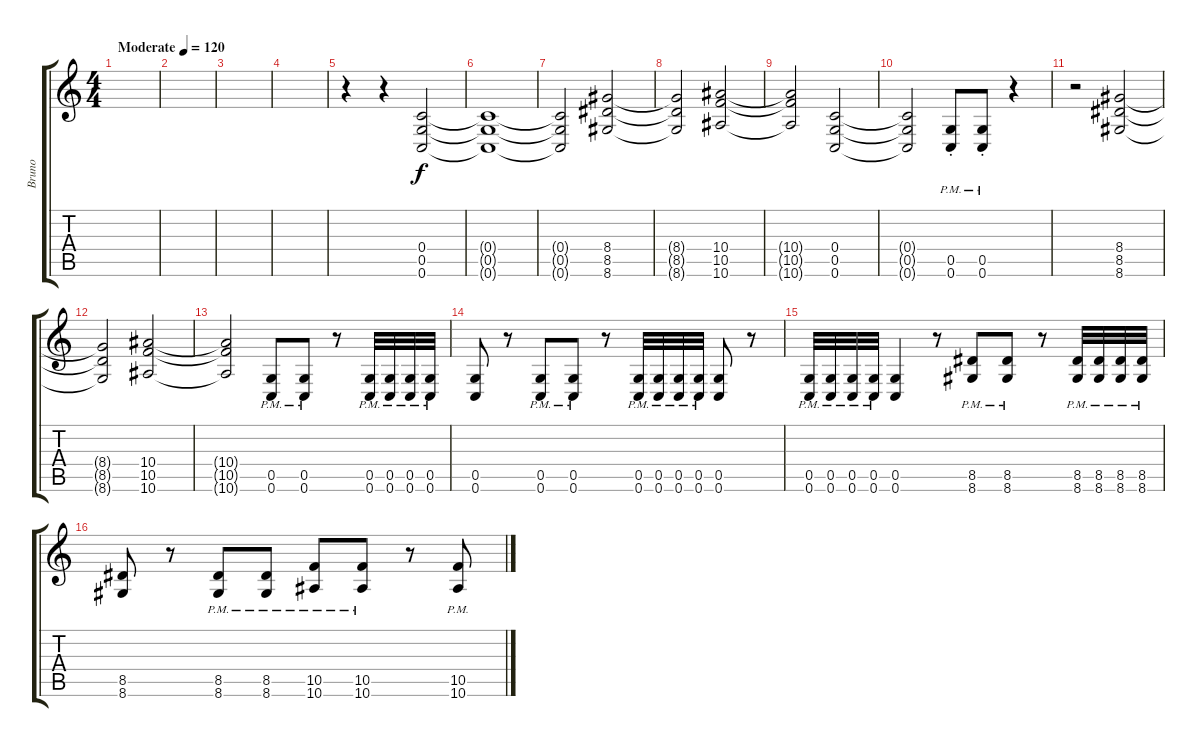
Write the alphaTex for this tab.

\track ("Bruno" "Bruno") {instrument distortionguitar}
\staff {score tabs}
\tuning (D4 A3 F3 C3 G2 C2) {hide}
\ts (4 4)
\tempo (120 "Moderate")
\clef g2
\ks c
|
|
|
|
r.4 r.4 (0.4 0.5 0.6).2 |
(0.4{t} 0.5{t} 0.6{t}).1 |
(0.4{t} 0.5{t} 0.6{t}).2 (8.4 8.5 8.6).2 |
(8.4{t} 8.5{t} 8.6{t}).2 (10.4 10.5 10.6).2 |
(10.4{t} 10.5{t} 10.6{t}).2 (0.4 0.5 0.6).2 |
(0.4{t} 0.5{t} 0.6{t}).2 (0.5{pm st} 0.6{pm st}).8 (0.5{pm st} 0.6{pm st}).8 r.4 |
r.2 (8.4 8.5 8.6).2 |
(8.4{t} 8.5{t} 8.6{t}).2 (10.4 10.5 10.6).2 |
(10.4{t} 10.5{t} 10.6{t}).2 (0.5{pm} 0.6{pm}).8 (0.5{pm} 0.6{pm}).8 r.8 (0.5{pm} 0.6{pm}).32 (0.5{pm} 0.6{pm}).32 (0.5{pm} 0.6{pm}).32 (0.5{pm} 0.6{pm}).32 |
(0.5 0.6).8 r.8 (0.5{pm} 0.6{pm}).8 (0.5{pm} 0.6{pm}).8 r.8 (0.5{pm} 0.6{pm}).32 (0.5{pm} 0.6{pm}).32 (0.5{pm} 0.6{pm}).32 (0.5{pm} 0.6{pm}).32 (0.5 0.6).8 r.8 |
(0.5{pm} 0.6{pm}).32 (0.5{pm} 0.6{pm}).32 (0.5{pm} 0.6{pm}).32 (0.5{pm} 0.6{pm}).32 (0.5 0.6).4 r.8 (8.5{pm} 8.6{pm}).8 (8.5{pm} 8.6{pm}).8 r.8 (8.5{pm} 8.6{pm}).32 (8.5{pm} 8.6{pm}).32 (8.5{pm} 8.6{pm}).32 (8.5{pm} 8.6{pm}).32 |
(8.5 8.6).8 r.8 (8.5{pm} 8.6{pm}).8 (8.5{pm} 8.6{pm}).8 (10.5{pm} 10.6{pm}).8 (10.5{pm} 10.6{pm}).8 r.8 (10.5{pm} 10.6{pm}).8
